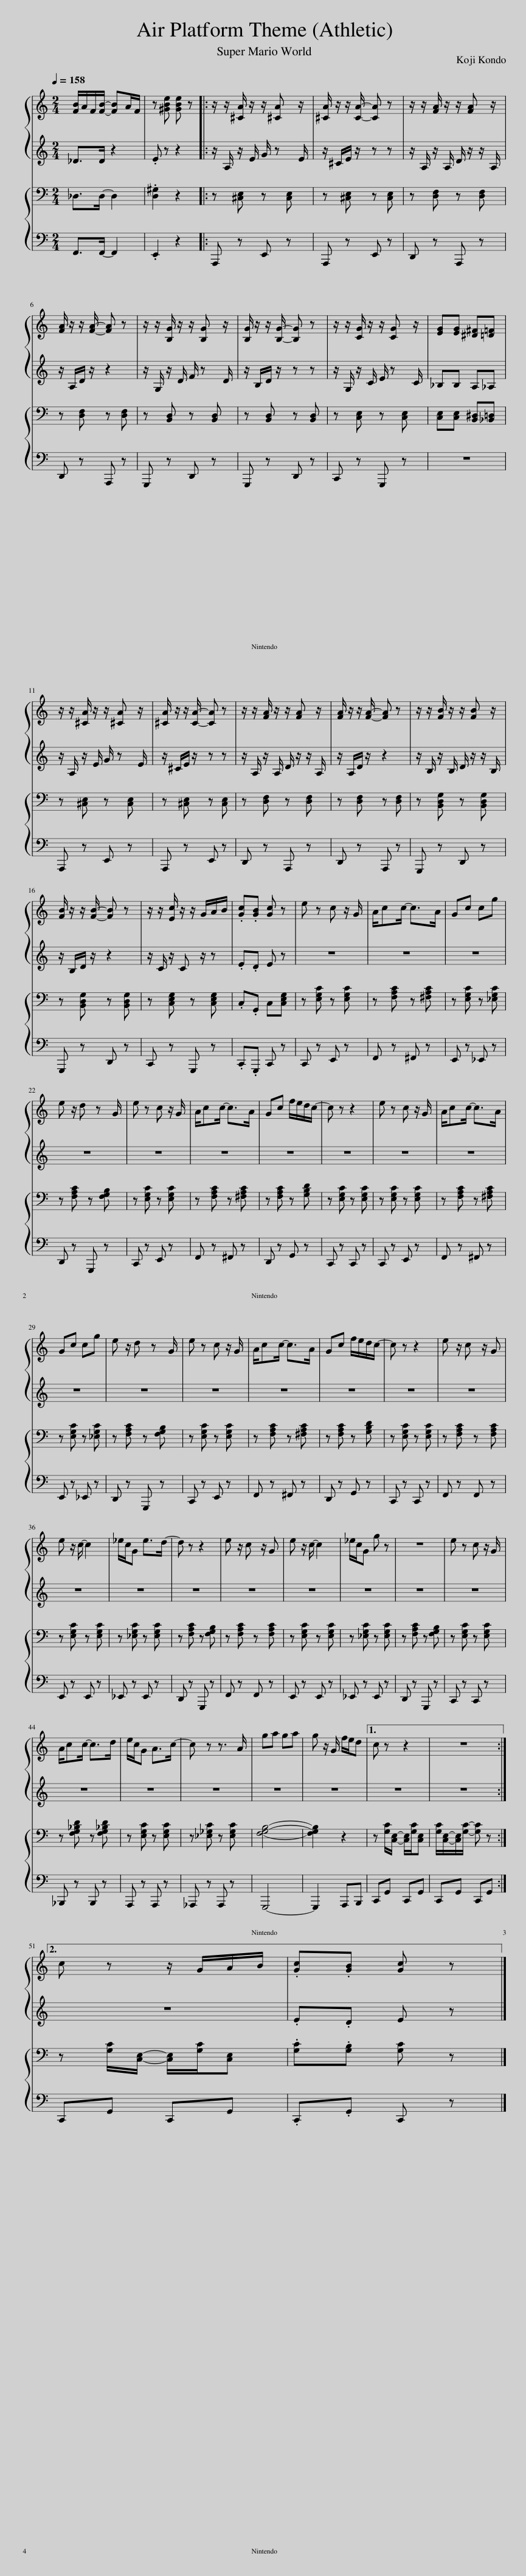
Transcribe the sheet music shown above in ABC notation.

X:1
%%score { 1 | 2 | 3 | 4 }
L:1/8
Q:1/4=158
M:2/4
I:linebreak $
K:C
V:1 treble
V:2 treble
V:3 bass
V:4 bass
V:1
 [FB]/A/F/[FB]/- [FB]A/F/ | z [^GBe] [GBe] z |: z/ z/ [^CA]/ z/ z/ [^CA] z/ | [^CA]/ z/ z/ [CA]/- [CA] z | z/ z/ [FA]/ z/ z/ [FA] z/ |$ %5
 [FA]/ z/ z/ [FA]/- [FA] z | z/ z/ [B,G]/ z/ z/ [B,G] z/ | [B,G]/ z/ z/ [B,G]/- [B,G] z | z/ z/ [CG]/ z/ z/ [CG] z/ | [EG][EG] [^D^F][=D=F] |$ %10
 z/ z/ [^CA]/ z/ z/ [^CA] z/ | [^CA]/ z/ z/ [CA]/- [CA] z | z/ z/ [FA]/ z/ z/ [FA] z/ | [FA]/ z/ z/ [FA]/- [FA] z | z/ z/ [FB]/ z/ z/ [FB] z/ |$ %15
 [FB]/ z/ z/ [FB]/- [FB] z | z/ z/ [Ec]/ z/ z/ G/A/B/ | .[Gc].[GB] [Gc] z | e z c z/ G/ | A/cc/- c>A | %20
 Gc cg |$ e z/ d z G/ | e z c z/ G/ | A/cc/- c>A | Gc f/e/d/c/- | %25
 c z z2 | e z c z/ G/ | A/cc/- c>A |$ Gc cg | e z/ d z G/ | %30
 e z c z/ G/ | A/cc/- c>A | Gc f/e/d/c/- | c z z2 | e z/ c z/ G |$ %35
 e z/ c/- c2 | _e/c/G e>d- | d z z2 | e z/ c z/ G | e z/ c/- c2 | %40
 _e/c/G g z | z4 | e z c z/ G/ |$ A/cc/- c>d | e/c/G A>c- | %45
 c z z3/2 A/ | ga ga | g z/ G/ f/e/d |1 c z z2 | z4 :|2$ %50
 c z z/ G/A/B/ | .[Gc].[GB] [Gc] z |] %52
V:2
 _D>D z2 | .E z z2 |: z/ A,/ z/ E/ G/ z E/ | z/ ^C/E/ z/ z z | z/ A,/ z/ A,/ D/ z/ z/ A,/ |$ %5
 z/ A,/D/ z/ z2 | z/ G,/ z/ D/ F/ z D/ | z/ B,/D/ z/ z z | z/ G,/ z/ C/ E/ z C/ | _B,B, A,_A, |$ %10
 z/ A,/ z/ E/ G/ z E/ | z/ ^C/E/ z/ z z | z/ A,/ z/ A,/ D/ z/ z/ A,/ | z/ A,/D/ z/ z2 | z/ B,/ z/ B,/ D/ z/ z/ B,/ |$ %15
 z/ B,/D/ z/ z2 | z/ C/ z/ C z/ z | .E.D E z | z4 | z4 | %20
 z4 |$ z4 | z4 | z4 | z4 | %25
 z4 | z4 | z4 |$ z4 | z4 | %30
 z4 | z4 | z4 | z4 | z4 |$ %35
 z4 | z4 | z4 | z4 | z4 | %40
 z4 | z4 | z4 |$ z4 | z4 | %45
 z4 | z4 | z4 |1 z4 | z4 :|2$ %50
 z4 | .E.D E z |] %52
V:3
 _D,>D,- D,2 | .[D,^G,]2 z2 |: z [^C,E,] z [C,E,] | z [^C,E,] z [C,E,] | z [D,F,] z [D,F,] |$ %5
 z [D,F,] z [D,F,] | z [B,,D,] z [B,,D,] | z [B,,D,] z [B,,D,] | z [C,E,] z [C,E,] | [C,E,][C,E,] [B,,^D,][_B,,=D,] |$ %10
 z [^C,E,] z [C,E,] | z [^C,E,] z [C,E,] | z [D,F,] z [D,F,] | z [D,F,] z [D,F,] | z [B,,D,G,] z [B,,D,G,] |$ %15
 z [B,,D,G,] z [B,,D,G,] | z [C,E,G,] z [C,E,G,] | .C,.G,, C,[C,E,G,] | z [E,G,C] z [E,G,C] | z [F,A,C] z [^F,A,C] | %20
 z [E,G,C] z [_E,G,C] |$ z [F,A,C] z [F,G,B,] | z [E,G,C] z [E,G,C] | z [F,A,C] z [^F,A,C] | z [F,A,C] z [G,B,D] | %25
 z [E,G,C] z [E,G,C] | z [E,G,C] z [E,G,C] | z [F,A,C] z [^F,A,C] |$ z [E,G,C] z [_E,G,C] | z [F,A,C] z [F,G,B,] | %30
 z [E,G,C] z [E,G,C] | z [F,A,C] z [^F,A,C] | z [F,A,C] z [G,B,D] | z [E,G,C] z [E,G,C] | z [F,A,C] z [F,A,C] |$ %35
 z [E,G,C] z [E,G,C] | z [_E,G,C] z [E,G,C] | z [F,A,C] z [F,G,B,] | z [F,A,C] z [F,A,C] | z [E,G,C] z [E,G,C] | %40
 z [_E,G,C] z [E,G,C] | z [F,A,C] z [F,G,B,] | z [E,G,C] z [E,G,C] |$ z [F,G,_B,D] z [F,G,_B,D] | z [E,G,C] z [E,G,C] | %45
 z [_E,_G,C] z [E,G,C] | [F,G,B,]4- | [F,G,B,]2 z2 |1 z [G,C]/[C,E,]/- [C,E,]/[G,C]/[C,E,] | [G,C]/[C,E,]/-[C,E,]/[G,C]/- [G,C] z :|2$ %50
 z [G,C]/[C,E,]/- [C,E,]/[G,C]/[C,E,] | .[G,C].[G,B,] [G,C] z |] %52
V:4
 F,,>F,,- F,,2 | .E,,2 z2 |: A,,, z E,, z | A,,, z E,, z | D,, z A,,, z |$ %5
 D,, z A,,, z | G,,, z D,, z | G,,, z D,, z | C,, z G,,, z | z4 |$ %10
 A,,, z E,, z | A,,, z E,, z | D,, z A,,, z | D,, z A,,, z | G,,, z D,, z |$ %15
 G,,, z D,, z | C,, z G,,, z | .C,,.G,,, C,, z | C,, z E,, z | F,, z ^F,, z | %20
 E,, z _E,, z |$ D,, z G,,, z | C,, z E,, z | F,, z ^F,, z | D,, z G,, z | %25
 C,, z C,, z | C,, z E,, z | F,, z ^F,, z |$ E,, z _E,, z | D,, z G,,, z | %30
 C,, z E,, z | F,, z ^F,, z | D,, z G,, z | C,, z C,, z | F,, z F,, z |$ %35
 E,, z E,, z | _E,, z E,, z | D,, z G,,, z | F,, z F,, z | E,, z E,, z | %40
 _E,, z E,, z | D,, z G,,, z | C,, z C,, z |$ _B,,, z B,,, z | A,,, z A,,, z | %45
 _A,,, z A,,, z | G,,,4- | G,,,2 A,,,B,,, |1 C,,G,, C,,G,, | C,,G,, C,,G,, :|2$ %50
 C,,G,, C,,G,, | .C,,.G,, C,, z |] %52
